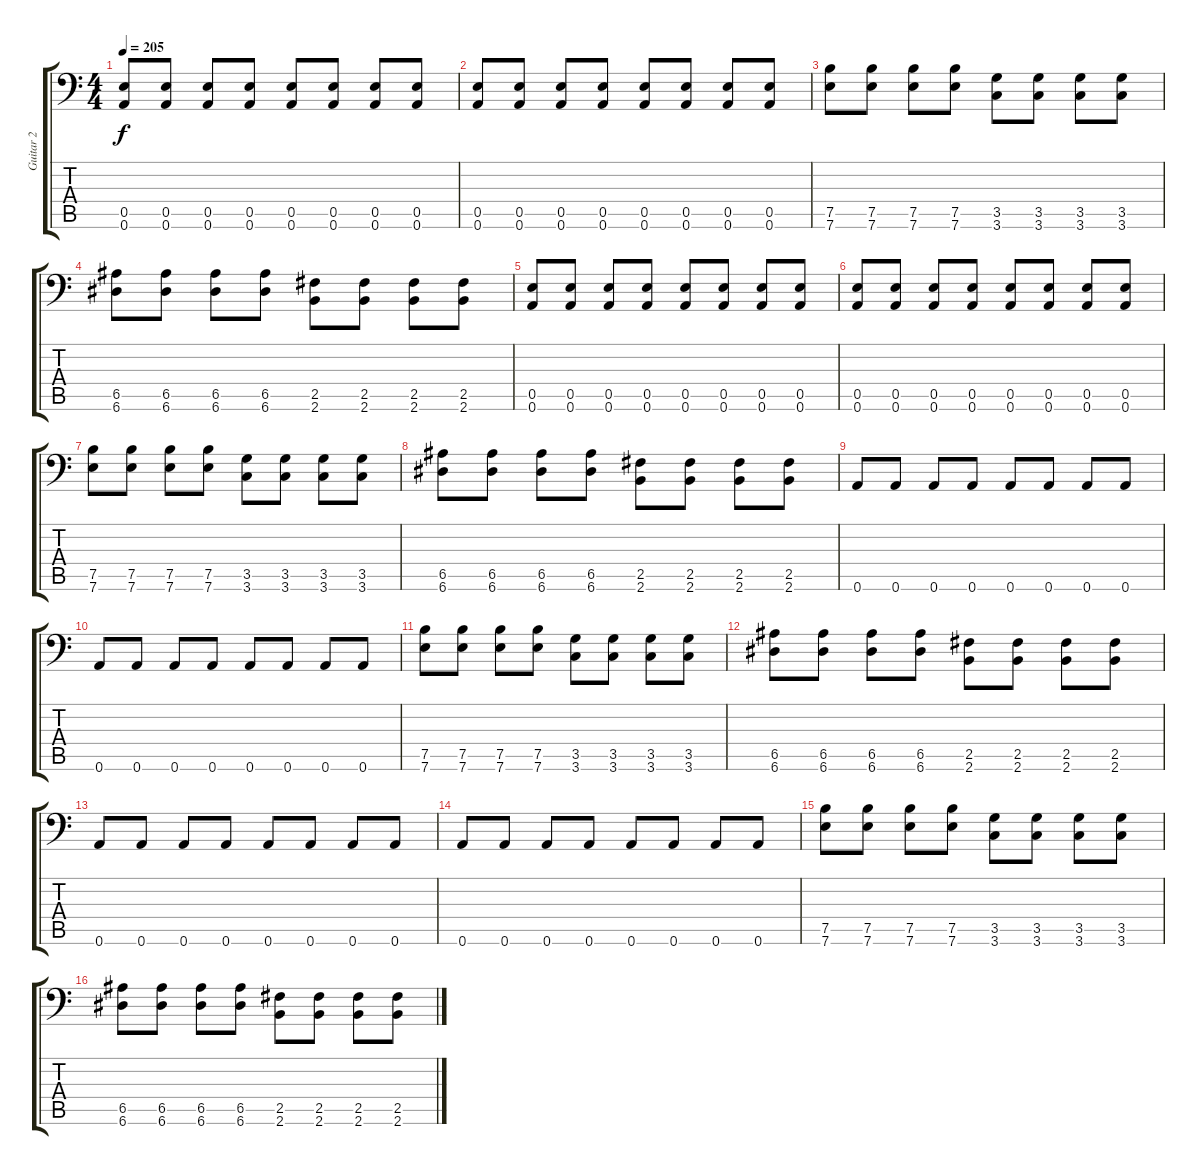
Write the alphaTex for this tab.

\track ("Guitar 2" "Guitar 2") {instrument distortionguitar}
\staff {score tabs}
\tuning (B3 Gb3 D3 A2 E2 A1) {hide}
\ts (4 4)
\tempo 205
\clef f4
\ks c
(0.5 0.6).8{dy f} (0.5 0.6).8 (0.5 0.6).8 (0.5 0.6).8 (0.5 0.6).8 (0.5 0.6).8 (0.5 0.6).8 (0.5 0.6).8 |
(0.5 0.6).8 (0.5 0.6).8 (0.5 0.6).8 (0.5 0.6).8 (0.5 0.6).8 (0.5 0.6).8 (0.5 0.6).8 (0.5 0.6).8 |
(7.5 7.6).8 (7.5 7.6).8 (7.5 7.6).8 (7.5 7.6).8 (3.5 3.6).8 (3.5 3.6).8 (3.5 3.6).8 (3.5 3.6).8 |
(6.5 6.6).8 (6.5 6.6).8 (6.5 6.6).8 (6.5 6.6).8 (2.5 2.6).8 (2.5 2.6).8 (2.5 2.6).8 (2.5 2.6).8 |
(0.5 0.6).8 (0.5 0.6).8 (0.5 0.6).8 (0.5 0.6).8 (0.5 0.6).8 (0.5 0.6).8 (0.5 0.6).8 (0.5 0.6).8 |
(0.5 0.6).8 (0.5 0.6).8 (0.5 0.6).8 (0.5 0.6).8 (0.5 0.6).8 (0.5 0.6).8 (0.5 0.6).8 (0.5 0.6).8 |
(7.5 7.6).8 (7.5 7.6).8 (7.5 7.6).8 (7.5 7.6).8 (3.5 3.6).8 (3.5 3.6).8 (3.5 3.6).8 (3.5 3.6).8 |
(6.5 6.6).8 (6.5 6.6).8 (6.5 6.6).8 (6.5 6.6).8 (2.5 2.6).8 (2.5 2.6).8 (2.5 2.6).8 (2.5 2.6).8 |
0.6.8 0.6.8 0.6.8 0.6.8 0.6.8 0.6.8 0.6.8 0.6.8 |
0.6.8 0.6.8 0.6.8 0.6.8 0.6.8 0.6.8 0.6.8 0.6.8 |
(7.5 7.6).8 (7.5 7.6).8 (7.5 7.6).8 (7.5 7.6).8 (3.5 3.6).8 (3.5 3.6).8 (3.5 3.6).8 (3.5 3.6).8 |
(6.5 6.6).8 (6.5 6.6).8 (6.5 6.6).8 (6.5 6.6).8 (2.5 2.6).8 (2.5 2.6).8 (2.5 2.6).8 (2.5 2.6).8 |
0.6.8 0.6.8 0.6.8 0.6.8 0.6.8 0.6.8 0.6.8 0.6.8 |
0.6.8 0.6.8 0.6.8 0.6.8 0.6.8 0.6.8 0.6.8 0.6.8 |
(7.5 7.6).8 (7.5 7.6).8 (7.5 7.6).8 (7.5 7.6).8 (3.5 3.6).8 (3.5 3.6).8 (3.5 3.6).8 (3.5 3.6).8 |
(6.5 6.6).8 (6.5 6.6).8 (6.5 6.6).8 (6.5 6.6).8 (2.5 2.6).8 (2.5 2.6).8 (2.5 2.6).8 (2.5 2.6).8
